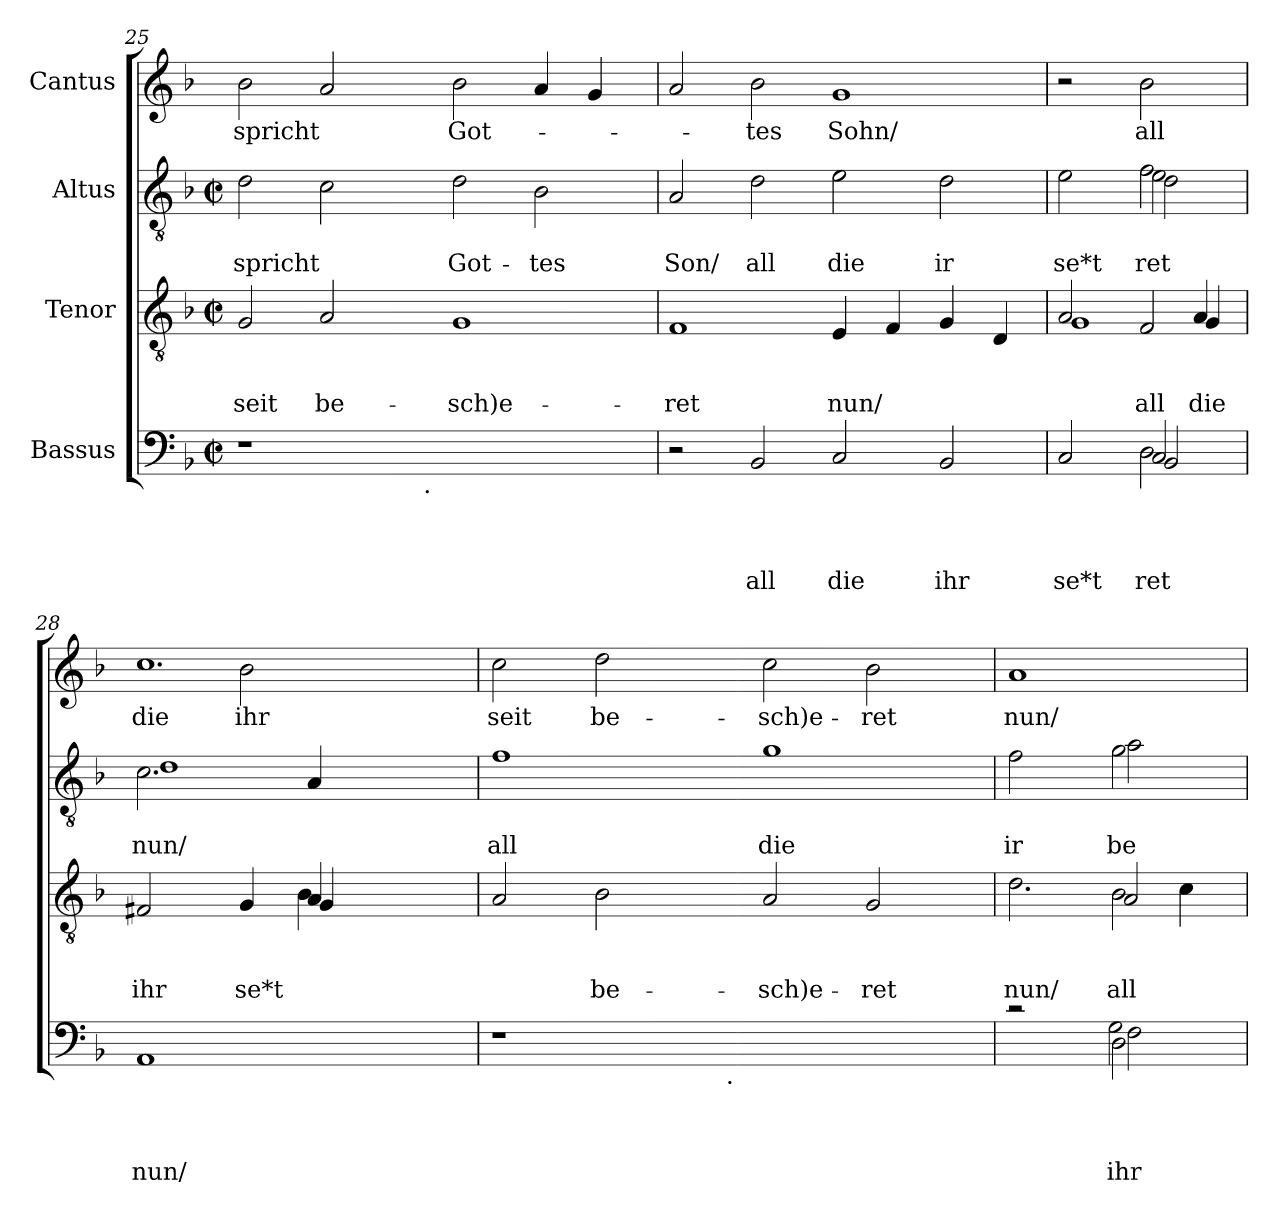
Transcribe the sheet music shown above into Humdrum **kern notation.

**kern	**text	**text	**text	**text	**kern	**text	**text	**text	**kern	**text	**text	**kern	**text
*part4	*part4	*part4	*part4	*part4	*part3	*part3	*part3	*part3	*part2	*part2	*part2	*part1	*part1
*staff4	*staff4	*staff4	*staff4	*staff4	*staff3	*staff3	*staff3	*staff3	*staff2	*staff2	*staff2	*staff1	*staff1
*I"Bassus	*	*	*	*	*I"Tenor	*	*	*	*I"Altus	*	*	*I"Cantus	*
!!LO:PB:g=z
*clefF4	*	*	*	*	*clefGv2	*	*	*	*clefGv2	*	*	*clefG2	*
*k[b-]	*	*	*	*	*k[b-]	*	*	*	*k[b-]	*	*	*k[b-]	*
*F:	*	*	*	*	*F:	*	*	*	*F:	*	*	*F:	*
*M2/2	*	*	*	*	*M2/2	*	*	*	*M2/2	*	*	*	*
*met(c|)	*	*	*	*	*met(c|)	*	*	*	*met(c|)	*	*	*	*
=25	=25	=25	=25	=25	=25	=25	=25	=25	=25	=25	=25	=25	=25
!	!	!	!	!	!	!	!	!LO:LY:b	!	!	!LO:LY:b	!	!LO:LY:b
*^	*	*	*	*	*	*	*	*	*	*	*	*	*
1r	2ryy	.	.	.	.	2G/	.	.	seit	2d\	.	spricht	2b-\	spricht
!	!	!	!	!	!	!	!	!	!LO:LY:b	!	!	!	!	!
.	4ryy	.	.	.	.	2A/	.	.	be-	2c\	.	.	2a/	.
.	8ryy	.	.	.	.	.	.	.	.	.	.	.	.	.
.	32ryy	.	.	.	.	.	.	.	.	.	.	.	.	.
!	!LO:TX:b:t=.	!	!	!	!	!	!	!	!	!	!	!	!	!
.	1ryy	.	.	.	.	.	.	.	.	.	.	.	.	.
!	!	!	!	!	!	!	!	!	!LO:LY:b	!	!	!LO:LY:b	!	!LO:LY:b
1ryy	.	.	.	.	.	1G	.	.	-sch)e-	2d\	.	Got-	2b-\	Got-
!	!	!	!	!	!	!	!	!	!	!	!	!LO:LY:b:rj	!	!
.	.	.	.	.	.	.	.	.	.	2B-\	.	-tes	4a/	.
.	.	.	.	.	.	.	.	.	.	.	.	.	4g/	.
.	16.ryy	.	.	.	.	.	.	.	.	.	.	.	.	.
=26	=26	=26	=26	=26	=26	=26	=26	=26	=26	=26	=26	=26	=26	=26
!	!	!	!	!	!	!	!	!	!LO:LY:b	!	!	!LO:LY:b	!	!
*v	*v	*	*	*	*	*	*	*	*	*	*	*	*	*
2r	.	.	.	.	1F	.	.	-ret	2A/	.	Son/	2a/	.
!	!	!	!	!LO:LY:b	!	!	!	!	!	!	!LO:LY:b	!	!LO:LY:b
2BB-/	.	.	.	all	.	.	.	.	2d\	.	all	2b-\	-tes
!	!	!	!	!LO:LY:b	!	!	!	!LO:LY:b	!	!	!LO:LY:b	!	!LO:LY:b
2C/	.	.	.	die	4E/	.	.	nun/	2e\	.	die	1g	Sohn/
.	.	.	.	.	4F/	.	.	.	.	.	.	.	.
!	!	!	!	!LO:LY:b	!	!	!	!	!	!	!LO:LY:b	!	!
2BB-/	.	.	.	ihr	4G/	.	.	.	2d\	.	ir	.	.
.	.	.	.	.	4D/	.	.	.	.	.	.	.	.
=27	=27	=27	=27	=27	=27	=27	=27	=27	=27	=27	=27	=27	=27
!	!	!	!	!LO:LY:b	!	!	!	!	!	!	!LO:LY:b	!	!
*^	*	*	*	*	*^	*	*	*	*^	*	*	*	*
*	*^	*	*	*	*	*	*^	*	*	*	*	*^	*	*	*	*
*	*	*	*	*	*	*	*	*	*^	*	*	*	*	*	*	*	*	*	*
2C/	2ryy	2ryy	.	.	.	se*t	2A/	2.ryy	2.ryy	1G	.	.	.	2e\	2ryy	2ryy	.	se*t	2r	.
!	!	!	!	!	!	!LO:LY:b	!	!	!	!	!	!	!	!	!	!	!	!	!	!
!	!	!	!	!	!	!LO:LY:b	!	!	!	!	!	!	!	!	!	!	!	!	!	!
!	!	!	!	!	!	!LO:LY:b	!	!	!	!	!	!	!LO:LY:b	!	!	!	!	!LO:LY:b	!	!
!	!	!	!	!	!	!	!	!	!	!	!	!	!	!	!	!	!	!LO:LY:b	!	!
!	!	!	!	!	!	!	!	!	!	!	!	!	!	!	!	!	!	!LO:LY:b	!	!LO:LY:b
2D\	2C/	2BB-/	.	.	.	-ret	2F/	.	.	.	.	.	all	2f\	2e\	2d\	.	-ret	2b-\	all
!	!	!	!	!	!	!	!	!	!	!	!	!	!LO:LY:b	!	!	!	!	!	!	!
.	.	.	.	.	.	.	.	4A/	4G/	.	.	.	die	.	.	.	.	.	.	.
*v	*v	*v	*	*	*	*	*	*	*	*	*	*	*	*v	*v	*v	*	*	*	*
*	*	*	*	*	*	*	*v	*v	*	*	*	*	*	*	*	*
=28	=28	=28	=28	=28	=28	=28	=28	=28	=28	=28	=28	=28	=28	=28	=28
!	!	!	!	!LO:LY:b	!	!	!	!	!	!LO:LY:b	!	!	!LO:LY:b	!	!LO:LY:b
*	*	*	*	*	*	*	*	*	*	*	*^	*	*	*^	*
1AA	.	.	.	nun/	2F#X/	2.ryy	2.ryy	.	.	ihr	2.c\	1d	.	nun/	1.cc	2ryy	die
!	!	!	!	!	!	!	!	!	!	!LO:LY:b	!	!	!	!	!	!	!LO:LY:b
.	.	.	.	.	4G/	.	.	.	.	se*t	.	.	.	.	.	2b-\	ihr
.	.	.	.	.	4A/	4B-\	4G/	.	.	.	4A/	.	.	.	.	.	.
2ryy	.	.	.	.	2ryy	2ryy	2ryy	.	.	.	2ryy	2ryy	.	.	.	2ryy	.
!!LO:LB:g=z
=29	=29	=29	=29	=29	=29	=29	=29	=29	=29	=29	=29	=29	=29	=29	=29	=29	=29
!	!	!	!	!	!	!	!	!	!	!	!	!	!	!LO:LY:b	!	!	!LO:LY:b
*	*	*	*	*	*v	*v	*v	*	*	*	*	*	*	*	*v	*v	*
*^	*	*	*	*	*	*	*	*	*v	*v	*	*	*	*
1r	2ryy	.	.	.	.	2A/	.	.	.	1f	.	all	2cc\	seit
!	!	!	!	!	!	!	!	!	!LO:LY:b	!	!	!	!	!LO:LY:b
.	4ryy	.	.	.	.	2B-\	.	.	be-	.	.	.	2dd\	be-
.	8ryy	.	.	.	.	.	.	.	.	.	.	.	.	.
.	32ryy	.	.	.	.	.	.	.	.	.	.	.	.	.
!	!LO:TX:b:t=.	!	!	!	!	!	!	!	!	!	!	!	!	!
.	1ryy	.	.	.	.	.	.	.	.	.	.	.	.	.
!	!	!	!	!	!	!	!	!	!LO:LY:b	!	!	!LO:LY:b	!	!LO:LY:b
1ryy	.	.	.	.	.	2A/	.	.	-sch)e-	1g	.	die	2cc\	-sch)e-
!	!	!	!	!	!	!	!	!	!LO:LY:b:rj	!	!	!	!	!LO:LY:b:rj
.	.	.	.	.	.	2G/	.	.	-ret	.	.	.	2b-\	-ret
.	16.ryy	.	.	.	.	.	.	.	.	.	.	.	.	.
=30	=30	=30	=30	=30	=30	=30	=30	=30	=30	=30	=30	=30	=30	=30
*	*^	*	*	*	*	*	*	*	*	*	*	*	*	*
!	!	!	!	!	!	!	!	!	!	!LO:LY:b	!	!	!LO:LY:b	!	!LO:LY:b
*	*	*	*	*	*	*	*^	*	*	*	*^	*	*	*	*
*	*	*	*	*	*	*	*	*^	*	*	*	*	*	*	*	*	*
2rc	2ryy	2ryy	.	.	.	.	2.d\	2ryy	2ryy	.	.	nun/	2f\	2ryy	.	ir	1a	nun/
!	!	!	!	!	!	!LO:LY:b	!	!	!	!	!	!	!	!	!	!	!	!
!	!	!	!	!	!	!LO:LY:b	!	!	!	!	!	!	!	!	!	!	!	!
!	!	!	!	!	!	!LO:LY:b	!	!	!	!	!	!LO:LY:b	!	!	!	!LO:LY:b	!	!
!	!	!	!	!	!	!	!	!	!	!	!	!	!	!	!	!LO:LY:b	!	!
2D\	2G\	2F\	.	.	.	ihr	.	2B-\	2A/	.	.	all	2g\	2a\	.	be-	.	.
.	.	.	.	.	.	.	4c\	.	.	.	.	.	.	.	.	.	.	.
*v	*v	*v	*	*	*	*	*	*	*	*	*	*	*v	*v	*	*	*	*
*	*	*	*	*	*v	*v	*v	*	*	*	*	*	*	*	*
=	=	=	=	=	=	=	=	=	=	=	=	=	=
*-	*-	*-	*-	*-	*-	*-	*-	*-	*-	*-	*-	*-	*-
